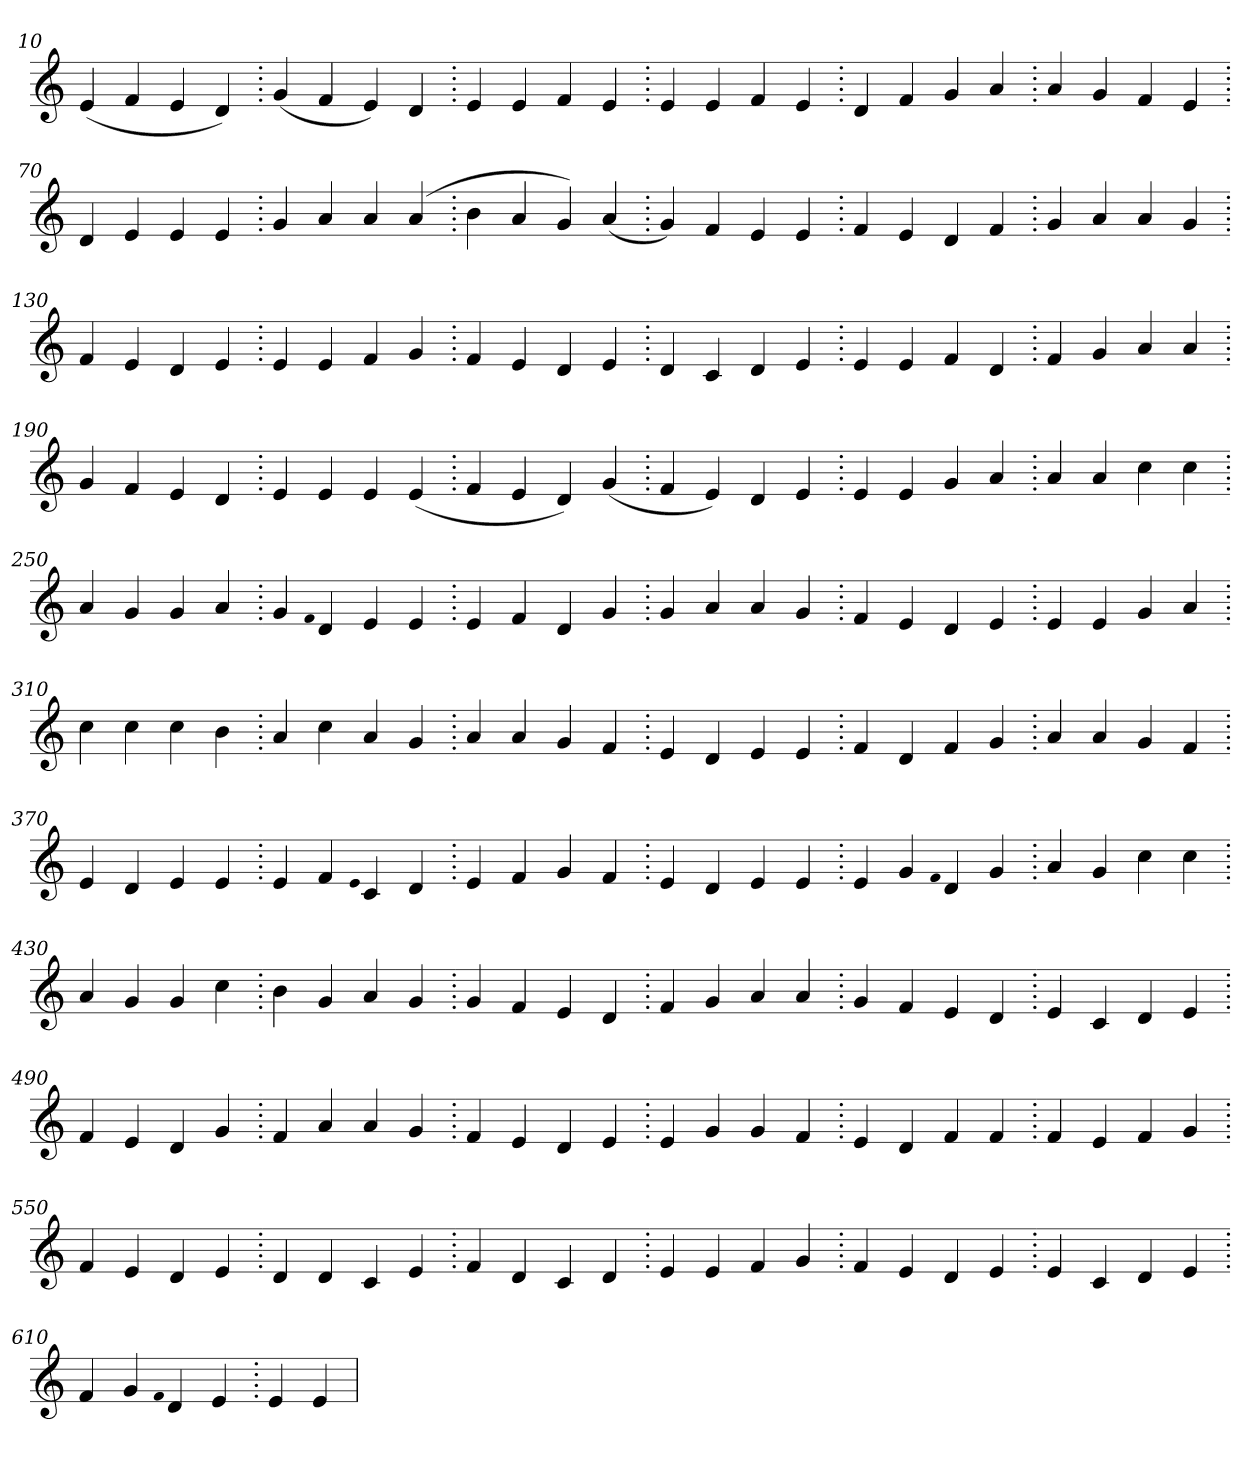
**kern
*part1
*staff1
*clefG2
=10.
(>4e
4f
4e
4d)
=20.
(>4g
4f
4e)
4d
=30.
4e
4e
4f
4e
=40.
4e
4e
4f
4e
=50.
4d
4f
4g
4a
=60.
4a
4g
4f
4e
=70.
4d
4e
4e
4e
=80.
4g
4a
4a
(>4a
=90.
4b
4a
4g)
(>4a
=100.
4g)
4f
4e
4e
=110.
4f
4e
4d
4f
=120.
4g
4a
4a
4g
=130.
4f
4e
4d
4e
=140.
4e
4e
4f
4g
=150.
4f
4e
4d
4e
=160.
4d
4c
4d
4e
=170.
4e
4e
4f
4d
=180.
4f
4g
4a
4a
=190.
4g
4f
4e
4d
=200.
4e
4e
4e
(>4e
=210.
4f
4e
4d)
(>4g
=220.
4f
4e)
4d
4e
=230.
4e
4e
4g
4a
=240.
4a
4a
4cc
4cc
=250.
4a
4g
4g
4a
=260.
4g
qqf
4d
4e
4e
=270.
4e
4f
4d
4g
=280.
4g
4a
4a
4g
=290.
4f
4e
4d
4e
=300.
4e
4e
4g
4a
=310.
4cc
4cc
4cc
4b
=320.
4a
4cc
4a
4g
=330.
4a
4a
4g
4f
=340.
4e
4d
4e
4e
=350.
4f
4d
4f
4g
=360.
4a
4a
4g
4f
=370.
4e
4d
4e
4e
=380.
4e
4f
qqe
4c
4d
=390.
4e
4f
4g
4f
=400.
4e
4d
4e
4e
=410.
4e
4g
qqf
4d
4g
=420.
4a
4g
4cc
4cc
=430.
4a
4g
4g
4cc
=440.
4b
4g
4a
4g
=450.
4g
4f
4e
4d
=460.
4f
4g
4a
4a
=470.
4g
4f
4e
4d
=480.
4e
4c
4d
4e
=490.
4f
4e
4d
4g
=500.
4f
4a
4a
4g
=510.
4f
4e
4d
4e
=520.
4e
4g
4g
4f
=530.
4e
4d
4f
4f
=540.
4f
4e
4f
4g
=550.
4f
4e
4d
4e
=560.
4d
4d
4c
4e
=570.
4f
4d
4c
4d
=580.
4e
4e
4f
4g
=590.
4f
4e
4d
4e
=600.
4e
4c
4d
4e
=610.
4f
4g
qqf
4d
4e
=620.
4e
4e
=
*-
